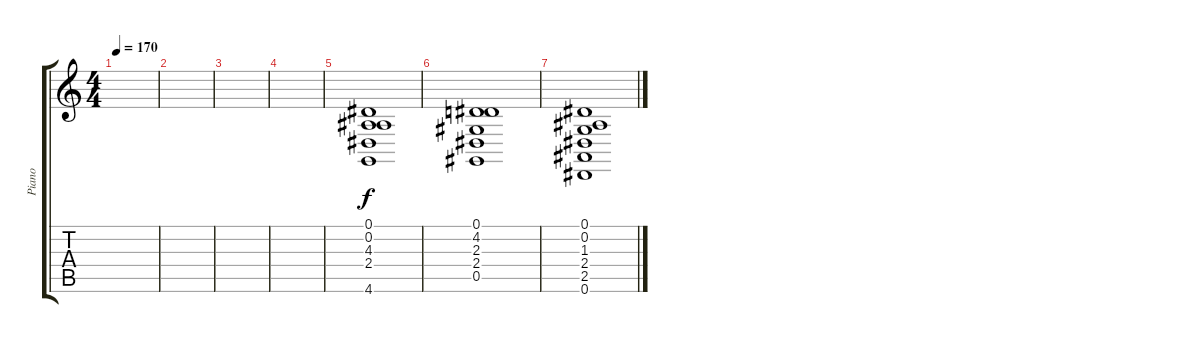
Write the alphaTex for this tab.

\track ("Piano" "Piano") {instrument acousticgrandpiano}
\staff {score tabs}
\tuning (Eb4 Bb3 Gb3 Db3 Ab2 Eb2) {hide}
\ts (4 4)
\tempo 170
\clef g2
\ks c
|
|
|
|
(0.1 0.2 4.3 2.4 4.6).1 |
(0.1 4.2 2.3 2.4 0.5).1 |
(0.1 0.2 1.3 2.4 2.5 0.6).1
